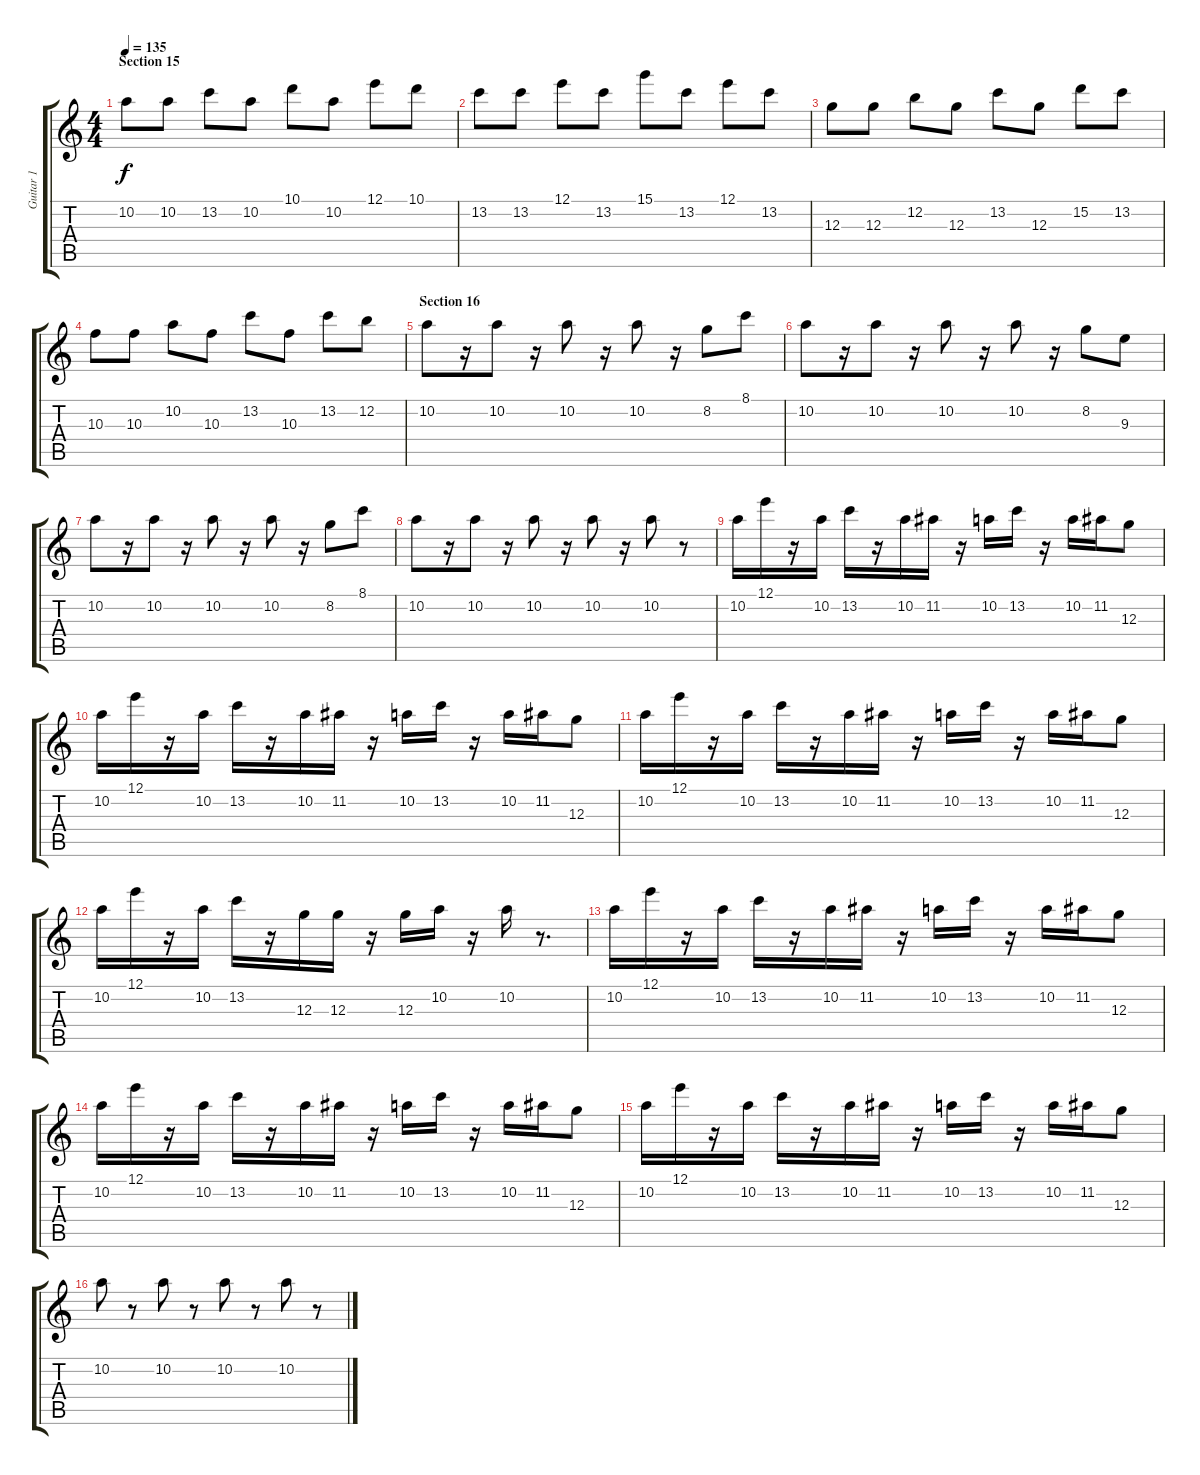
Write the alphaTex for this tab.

\track ("Guitar 1" "Guitar 1") {instrument overdrivenguitar}
\staff {score tabs}
\tuning (E4 B3 G3 D3 A2 E2) {hide}
\ts (4 4)
\section ("" "Section 15")
\tempo 135
\clef g2
\ks c
10.2.8{dy f} 10.2.8 13.2.8 10.2.8 10.1.8 10.2.8 12.1.8 10.1.8 |
13.2.8 13.2.8 12.1.8 13.2.8 15.1.8 13.2.8 12.1.8 13.2.8 |
12.3.8 12.3.8 12.2.8 12.3.8 13.2.8 12.3.8 15.2.8 13.2.8 |
10.3.8 10.3.8 10.2.8 10.3.8 13.2.8 10.3.8 13.2.8 12.2.8 |
\section ("" "Section 16")
10.2.8 r.16 10.2.8 r.16 10.2.8 r.16 10.2.8 r.16 8.2.8 8.1.8 |
10.2.8 r.16 10.2.8 r.16 10.2.8 r.16 10.2.8 r.16 8.2.8 9.3.8 |
10.2.8 r.16 10.2.8 r.16 10.2.8 r.16 10.2.8 r.16 8.2.8 8.1.8 |
10.2.8 r.16 10.2.8 r.16 10.2.8 r.16 10.2.8 r.16 10.2.8 r.8 |
10.2.16 12.1.16 r.16 10.2.16 13.2.16 r.16 10.2.16 11.2.16 r.16 10.2.16 13.2.16 r.16 10.2.16 11.2.16 12.3.8 |
10.2.16 12.1.16 r.16 10.2.16 13.2.16 r.16 10.2.16 11.2.16 r.16 10.2.16 13.2.16 r.16 10.2.16 11.2.16 12.3.8 |
10.2.16 12.1.16 r.16 10.2.16 13.2.16 r.16 10.2.16 11.2.16 r.16 10.2.16 13.2.16 r.16 10.2.16 11.2.16 12.3.8 |
10.2.16 12.1.16 r.16 10.2.16 13.2.16 r.16 12.3.16 12.3.16 r.16 12.3.16 10.2.16 r.16 10.2.16 r.8{d} |
10.2.16 12.1.16 r.16 10.2.16 13.2.16 r.16 10.2.16 11.2.16 r.16 10.2.16 13.2.16 r.16 10.2.16 11.2.16 12.3.8 |
10.2.16 12.1.16 r.16 10.2.16 13.2.16 r.16 10.2.16 11.2.16 r.16 10.2.16 13.2.16 r.16 10.2.16 11.2.16 12.3.8 |
10.2.16 12.1.16 r.16 10.2.16 13.2.16 r.16 10.2.16 11.2.16 r.16 10.2.16 13.2.16 r.16 10.2.16 11.2.16 12.3.8 |
10.2.8 r.8 10.2.8 r.8 10.2.8 r.8 10.2.8 r.8
